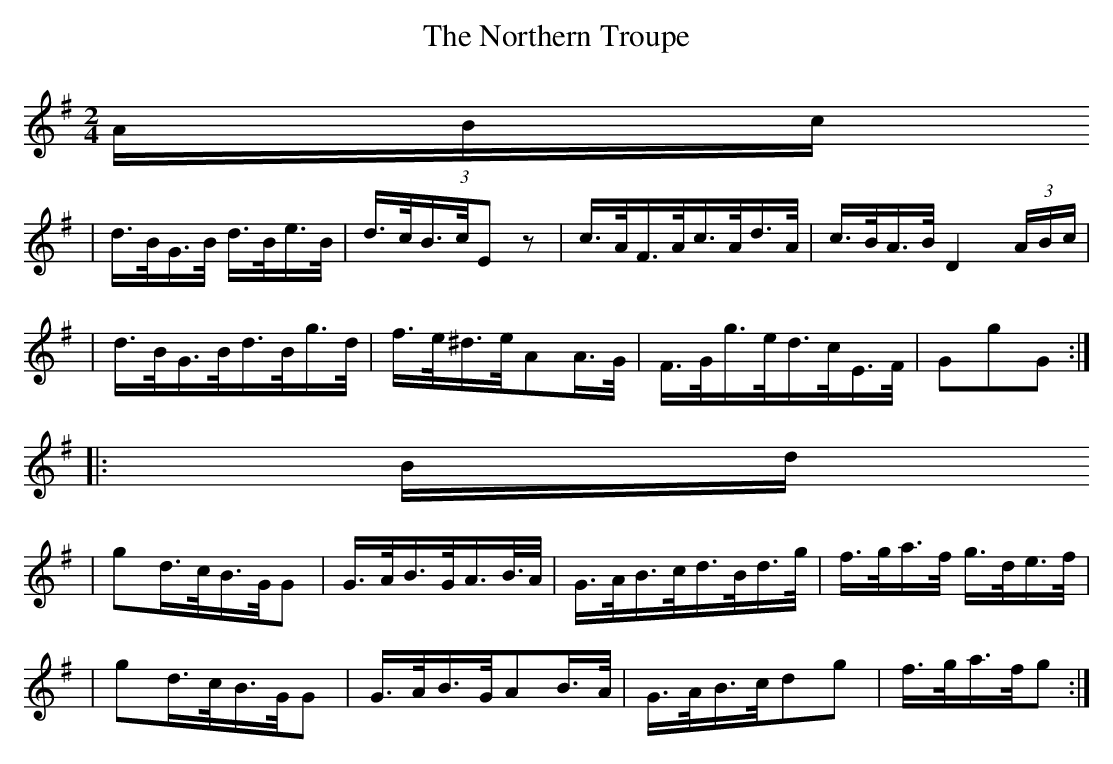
X:1
T: The Northern Troupe
M: 2/4
L: 1/16
K: G
(3ABc
| d>BG>B d>Be>B | d>cB>cE2z2 | c>AF>Ac>Ad>A | c>BA>BD4 (3ABc |
| d>BG>Bd>Bg>d | f>e^d>eA2A>G | F>Gg>ed>cE>F | G2g2G2 :|
|: B-d
| g2d>cB>GG2 | G>AB>GA>B>A | G>AB>cd>Bd>g | f>ga>f g>de>f |
| g2d>cB>GG2 | G>AB>GA2B>A | G>AB>cd2g2 | f>ga>fg2 :|
